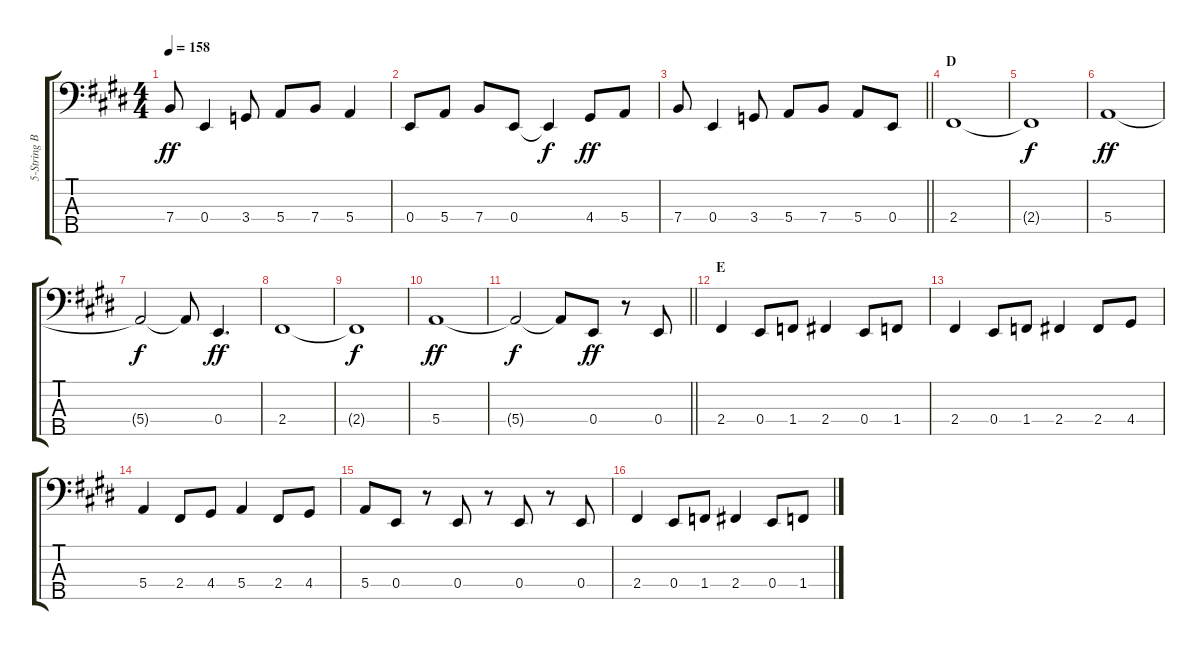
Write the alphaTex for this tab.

\track ("5-String Bass" "5-String B") {instrument electricbassfinger}
\staff {score tabs}
\tuning (G2 D2 A1 E1 B0) {hide}
\ts (4 4)
\tempo 158
\clef f4
\ks e
7.4.8{dy ff} 0.4.4 3.4.8 5.4.8 7.4.8 5.4.4 |
0.4.8 5.4.8 7.4.8 0.4.8 0.4{t}.4{dy f} 4.4.8{dy ff} 5.4.8 |
\barLineRight lightlight
7.4.8 0.4.4 3.4.8 5.4.8 7.4.8 5.4.8 0.4.8 |
\section ("" "D")
2.4.1 |
2.4{t}.1{dy f} |
5.4.1{dy ff} |
5.4{t}.2{dy f} 5.4{t}.8 0.4.4{d dy ff} |
2.4.1 |
2.4{t}.1{dy f} |
5.4.1{dy ff} |
\barLineRight lightlight
5.4{t}.2{dy f} 5.4{t}.8 0.4.8{dy ff} r.8 0.4.8 |
\section ("" "E")
2.4.4 0.4.8 1.4.8 2.4.4 0.4.8 1.4.8 |
2.4.4 0.4.8 1.4.8 2.4.4 2.4.8 4.4.8 |
5.4.4 2.4.8 4.4.8 5.4.4 2.4.8 4.4.8 |
5.4.8 0.4.8 r.8 0.4.8 r.8 0.4.8 r.8 0.4.8 |
2.4.4 0.4.8 1.4.8 2.4.4 0.4.8 1.4.8
